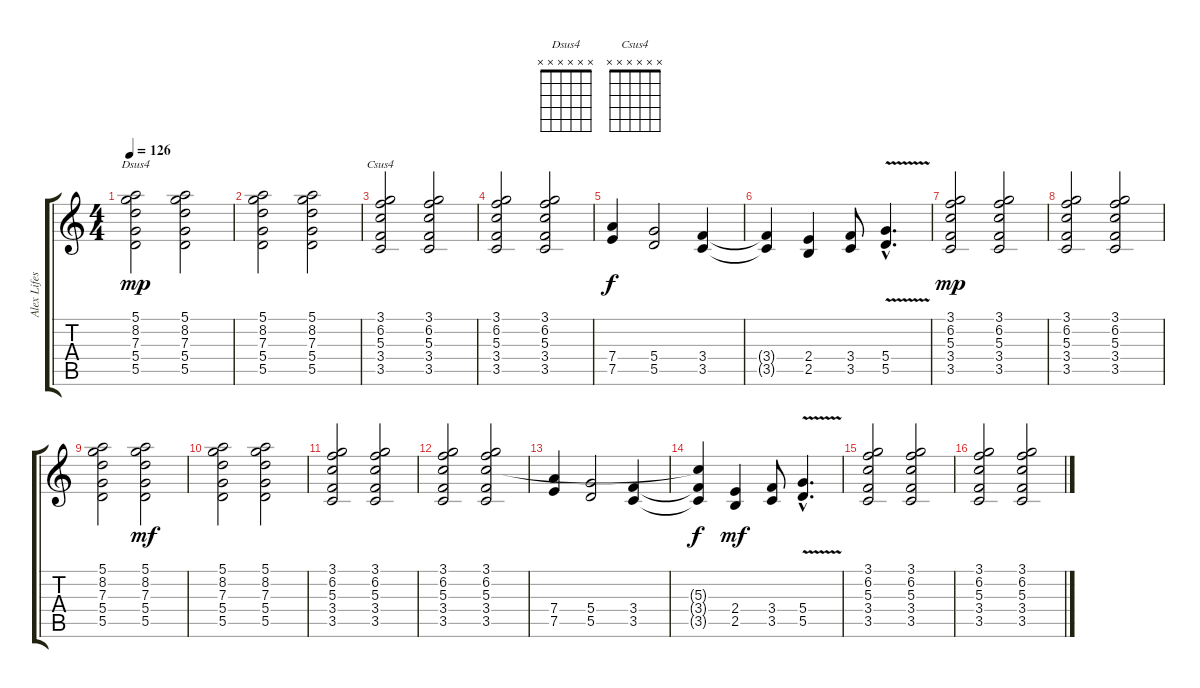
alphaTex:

\track ("Alex Lifeson 1" "Alex Lifes") {instrument overdrivenguitar}
\staff {score tabs}
\tuning (E4 B3 G3 D3 A2 E2) {hide}
\chord ("Dsus4" x x x x x x) {firstfret 0}
\chord ("Csus4" x x x x x x) {firstfret 0}
\ts (4 4)
\tempo 126
\clef g2
\ks c
(5.1 8.2 7.3 5.4 5.5).2{ch "Dsus4" dy mp} (5.1 8.2 7.3 5.4 5.5).2 |
(5.1 8.2 7.3 5.4 5.5).2 (5.1 8.2 7.3 5.4 5.5).2 |
(3.1 6.2 5.3 3.4 3.5).2{ch "Csus4"} (3.1 6.2 5.3 3.4 3.5).2 |
(3.1 6.2 5.3 3.4 3.5).2 (3.1 6.2 5.3 3.4 3.5).2 |
(7.4 7.5).4{dy f} (5.4 5.5).2 (3.4 3.5).4 |
(3.4{t} 3.5{t}).4 (2.4 2.5).4 (3.4 3.5).8 (5.4{v hac} 5.5{hac}).4{d} |
(3.1 6.2 5.3 3.4 3.5).2{dy mp} (3.1 6.2 5.3 3.4 3.5).2 |
(3.1 6.2 5.3 3.4 3.5).2 (3.1 6.2 5.3 3.4 3.5).2 |
(5.1 8.2 7.3 5.4 5.5).2 (5.1 8.2 7.3 5.4 5.5).2{dy mf} |
(5.1 8.2 7.3 5.4 5.5).2 (5.1 8.2 7.3 5.4 5.5).2 |
(3.1 6.2 5.3 3.4 3.5).2 (3.1 6.2 5.3 3.4 3.5).2 |
(3.1 6.2 5.3 3.4 3.5).2 (3.1 6.2 5.3 3.4 3.5).2 |
(7.4 7.5).4 (5.4 5.5).2 (3.4 3.5).4 |
(5.3{t} 3.4{t} 3.5{t}).4{dy f} (2.4 2.5).4{dy mf} (3.4 3.5).8 (5.4{v hac} 5.5{hac}).4{d} |
(3.1 6.2 5.3 3.4 3.5).2 (3.1 6.2 5.3 3.4 3.5).2 |
(3.1 6.2 5.3 3.4 3.5).2 (3.1 6.2 5.3 3.4 3.5).2
